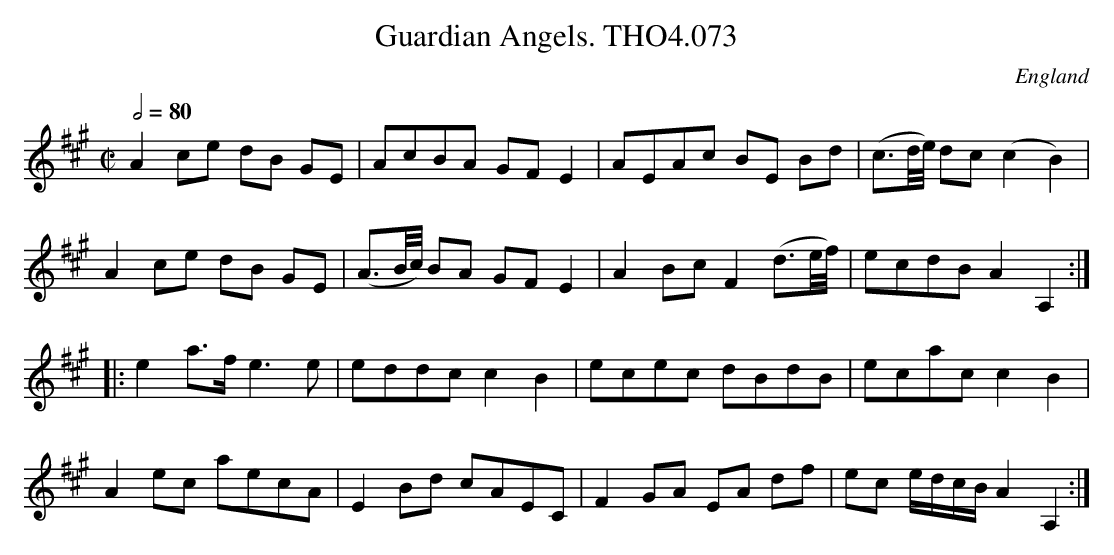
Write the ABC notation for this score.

X:1
T:Guardian Angels. THO4.073
O:England
M:C|
L:1/8
Q:1/2=80
K:A major
A2 ce dB GE|AcBA GF E2|AEAc BE Bd|(c3/d//e//) dc (c2B2)|
A2 ce dB GE|(A3/B//c//) BA GF E2|A2 Bc F2 (d3/e//f//)|ecdB A2A,2:|
|:e2 a>f e3 e|eddc c2 B2|ecec dBdB|ecac c2B2|
A2 ec aecA|E2 Bd cAEC|F2 GA EA df|ec e/d/c/B/ A2A,2:|
